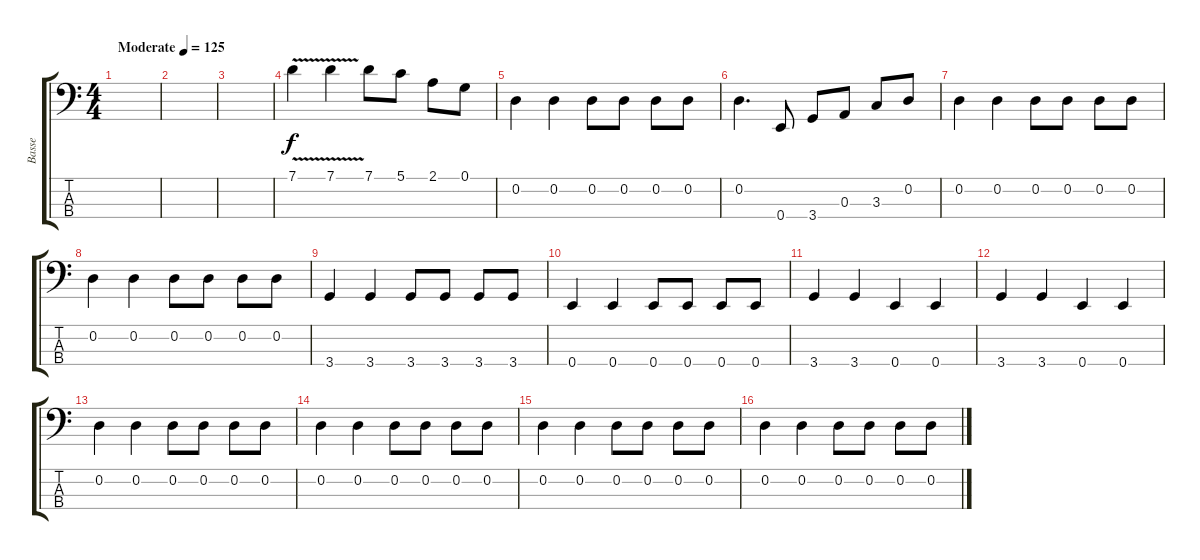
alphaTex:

\track ("Basse" "Basse") {instrument electricbassfinger}
\staff {score tabs}
\tuning (G2 D2 A1 E1) {hide}
\ts (4 4)
\tempo (125 "Moderate")
\clef f4
\ks c
|
|
|
7.1{v}.4 7.1{v}.4 7.1.8 5.1.8 2.1.8 0.1.8 |
0.2.4 0.2.4 0.2.8 0.2.8 0.2.8 0.2.8 |
0.2.4{d} 0.4.8 3.4.8 0.3.8 3.3.8 0.2.8 |
0.2.4 0.2.4 0.2.8 0.2.8 0.2.8 0.2.8 |
0.2.4 0.2.4 0.2.8 0.2.8 0.2.8 0.2.8 |
3.4.4 3.4.4 3.4.8 3.4.8 3.4.8 3.4.8 |
0.4.4 0.4.4 0.4.8 0.4.8 0.4.8 0.4.8 |
3.4.4 3.4.4 0.4.4 0.4.4 |
3.4.4 3.4.4 0.4.4 0.4.4 |
0.2.4 0.2.4 0.2.8 0.2.8 0.2.8 0.2.8 |
0.2.4 0.2.4 0.2.8 0.2.8 0.2.8 0.2.8 |
0.2.4 0.2.4 0.2.8 0.2.8 0.2.8 0.2.8 |
0.2.4 0.2.4 0.2.8 0.2.8 0.2.8 0.2.8
